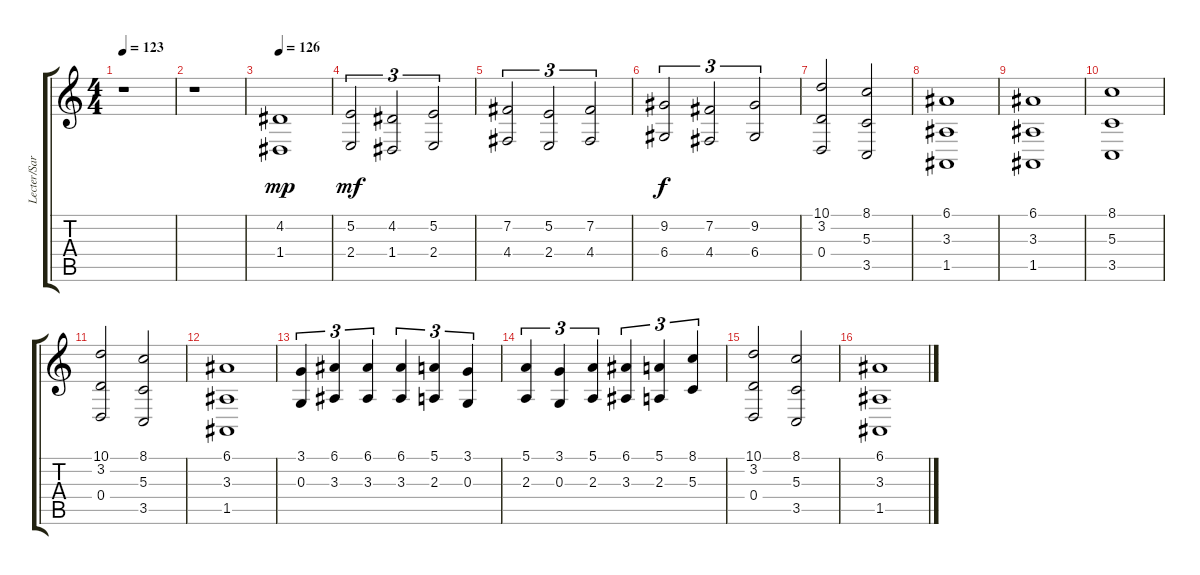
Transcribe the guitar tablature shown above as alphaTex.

\track ("Lecter/Sarah (Keyb/Choir)" "Lecter/Sar") {instrument pad4choir}
\staff {score tabs}
\tuning (E4 B3 G3 D3 A2 D2) {hide}
\ts (4 4)
\tempo 123
\clef g2
\ks c
r.1{dy f} |
r.1 |
\tempo 126
(4.2 1.4).1{dy mp} |
(5.2 2.4).2{tu (3 2) dy mf} (4.2 1.4).2{tu (3 2)} (5.2 2.4).2{tu (3 2)} |
(7.2 4.4).2{tu (3 2)} (5.2 2.4).2{tu (3 2)} (7.2 4.4).2{tu (3 2)} |
(9.2 6.4).2{tu (3 2) dy f} (7.2 4.4).2{tu (3 2)} (9.2 6.4).2{tu (3 2)} |
(10.1 3.2 0.4).2 (8.1 5.3 3.5).2 |
(6.1 3.3 1.5).1 |
(6.1 3.3 1.5).1 |
(8.1 5.3 3.5).1 |
(10.1 3.2 0.4).2 (8.1 5.3 3.5).2 |
(6.1 3.3 1.5).1 |
(3.1 0.3).4{tu (3 2)} (6.1 3.3).4{tu (3 2)} (6.1 3.3).4{tu (3 2)} (6.1 3.3).4{tu (3 2)} (5.1 2.3).4{tu (3 2)} (3.1 0.3).4{tu (3 2)} |
(5.1 2.3).4{tu (3 2)} (3.1 0.3).4{tu (3 2)} (5.1 2.3).4{tu (3 2)} (6.1 3.3).4{tu (3 2)} (5.1 2.3).4{tu (3 2)} (8.1 5.3).4{tu (3 2)} |
(10.1 3.2 0.4).2 (8.1 5.3 3.5).2 |
(6.1 3.3 1.5).1
